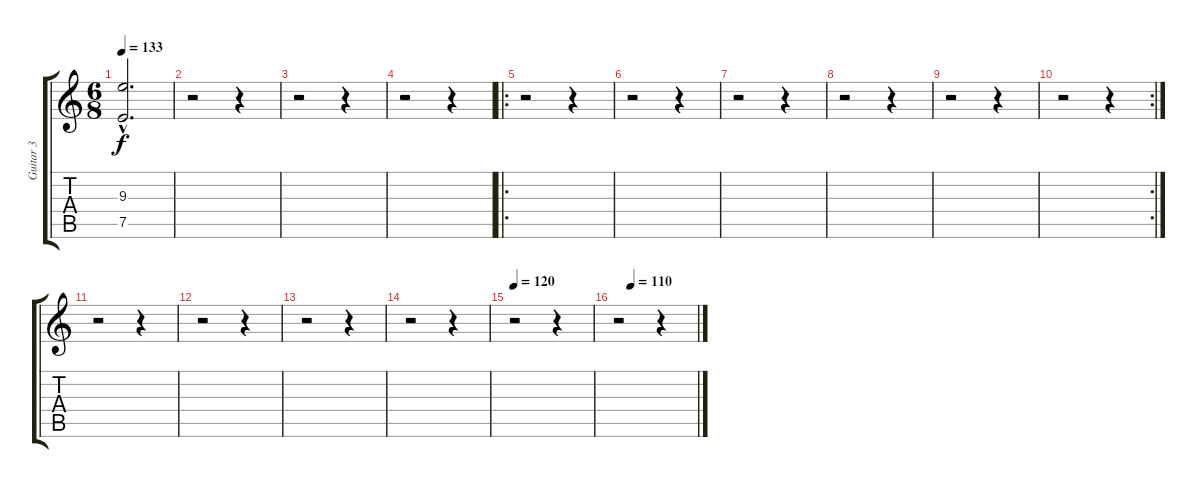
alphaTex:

\track ("Guitar 3" "Guitar 3") {instrument distortionguitar}
\staff {score tabs}
\tuning (E4 B3 G3 D3 A2 E2) {hide}
\ts (6 8)
\tempo 133
\clef g2
\ks c
(9.3{hac t} 7.5{hac t}).2{d dy f} |
r.2 r.4 |
r.2 r.4 |
r.2 r.4 |
\ro
r.2 r.4 |
r.2 r.4 |
r.2 r.4 |
r.2 r.4 |
r.2 r.4 |
\rc 2
r.2 r.4 |
r.2 r.4 |
r.2 r.4 |
r.2 r.4 |
r.2 r.4 |
\tempo 120
r.2 r.4 |
\tempo (110 0.16666666666666666)
r.2 r.4
